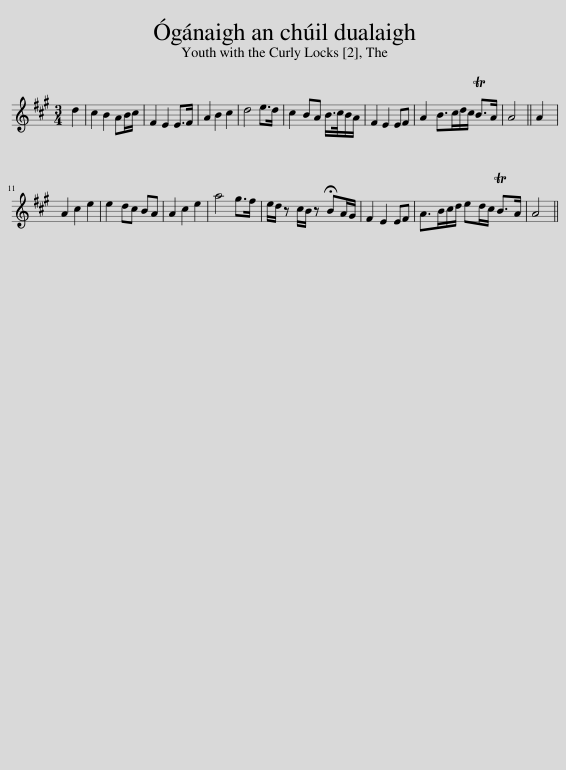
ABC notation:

X:1
L:1/8
M:3/4
I:linebreak $
K:A
V:1 treble
V:1
 d2 | c2 B2 AB/c/ | F2 E2 E>F | A2 B2 c2 | d4 e>d | %5
 c2 BA B/>c/B/A/ | F2 E2 EF | A2 B>cd/c/ TB>A | A4 || A2 |$ %10
 A2 c2 e2 | e2 dc BA | A2 c2 e2 | a4 g>f | e/d/ z c/B/ z !fermata!BA/G/ | %15
 F2 E2 EF | A>Bc/d/ ed/c/ TB>A | A4 || %18
